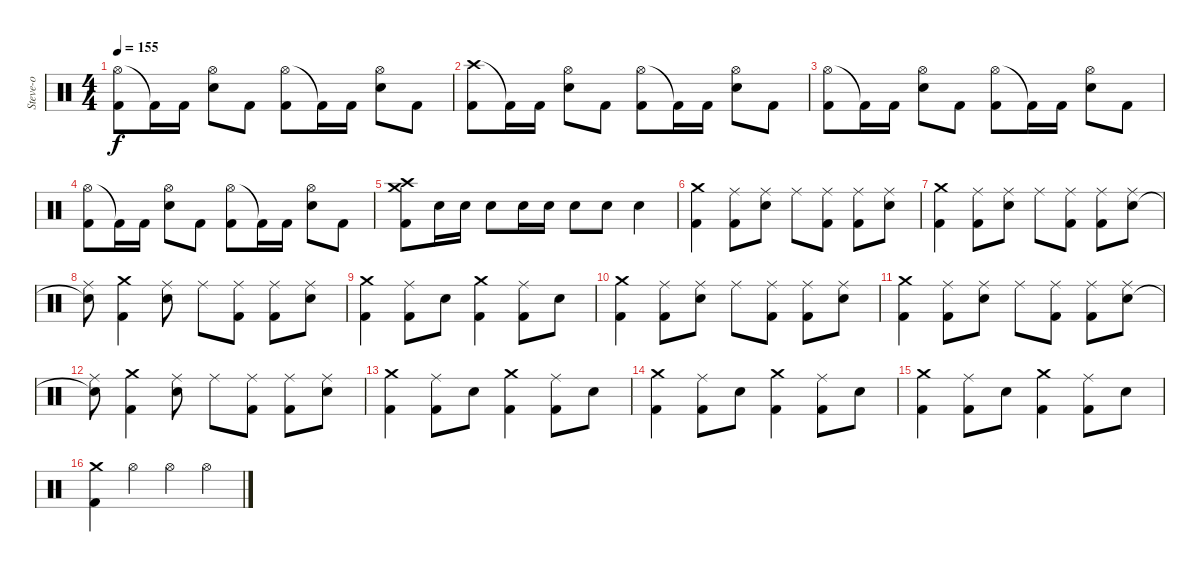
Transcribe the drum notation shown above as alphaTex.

\track ("Steve-o" "Steve-o") {instrument percussion}
\staff {score}
\articulation defaults
\ts (4 4)
\tempo 155
\clef neutral
\ks c
("Hi-Hat (open)" "Kick (hit) 2").8{dy f} "Kick (hit) 2"{t}.16 "Kick (hit) 2".16 ("Hi-Hat (open)" "Electric Snare (hit)").8 "Kick (hit) 2".8 ("Hi-Hat (open)" "Kick (hit) 2").8 "Kick (hit) 2"{t}.16 "Kick (hit) 2".16 ("Hi-Hat (open)" "Electric Snare (hit)").8 "Kick (hit) 2".8 |
("Crash high (hit)" "Kick (hit) 2").8 "Kick (hit) 2"{t}.16 "Kick (hit) 2".16 ("Hi-Hat (open)" "Electric Snare (hit)").8 "Kick (hit) 2".8 ("Hi-Hat (open)" "Kick (hit) 2").8 "Kick (hit) 2"{t}.16 "Kick (hit) 2".16 ("Hi-Hat (open)" "Electric Snare (hit)").8 "Kick (hit) 2".8 |
("Hi-Hat (open)" "Kick (hit) 2").8 "Kick (hit) 2"{t}.16 "Kick (hit) 2".16 ("Hi-Hat (open)" "Electric Snare (hit)").8 "Kick (hit) 2".8 ("Hi-Hat (open)" "Kick (hit) 2").8 "Kick (hit) 2"{t}.16 "Kick (hit) 2".16 ("Hi-Hat (open)" "Electric Snare (hit)").8 "Kick (hit) 2".8 |
("Hi-Hat (open)" "Kick (hit) 2").8 "Kick (hit) 2"{t}.16 "Kick (hit) 2".16 ("Hi-Hat (open)" "Electric Snare (hit)").8 "Kick (hit) 2".8 ("Hi-Hat (open)" "Kick (hit) 2").8 "Kick (hit) 2"{t}.16 "Kick (hit) 2".16 ("Hi-Hat (open)" "Electric Snare (hit)").8 "Kick (hit) 2".8 |
("Crash high (hit)" "Crash medium (hit)" "Kick (hit) 2").8 "Electric Snare (hit)".16 "Electric Snare (hit)".16 "Electric Snare (hit)".8 "Electric Snare (hit)".16 "Electric Snare (hit)".16 "Electric Snare (hit)".8 "Electric Snare (hit)".8 "Electric Snare (hit)".4 |
("Crash medium (hit)" "Kick (hit) 2").4 ("Ride (middle)" "Kick (hit) 2").8 ("Ride (middle)" "Electric Snare (hit)").8 "Ride (middle)".8 ("Ride (middle)" "Kick (hit) 2").8 ("Ride (middle)" "Kick (hit) 2").8 ("Ride (middle)" "Electric Snare (hit)").8 |
("Crash medium (hit)" "Kick (hit) 2").4 ("Ride (middle)" "Kick (hit) 2").8 ("Ride (middle)" "Electric Snare (hit)").8 "Ride (middle)".8 ("Ride (middle)" "Kick (hit) 2").8 ("Ride (middle)" "Kick (hit) 2").8 ("Ride (middle)" "Electric Snare (hit)").8 |
("Ride (middle)" "Snare (hit)"{t}).8 ("Crash medium (hit)" "Kick (hit) 2").4 ("Ride (middle)" "Electric Snare (hit)").8 "Ride (middle)".8 ("Ride (middle)" "Kick (hit) 2").8 ("Ride (middle)" "Kick (hit) 2").8 ("Ride (middle)" "Electric Snare (hit)").8 |
("Crash medium (hit)" "Kick (hit) 2").4 ("Ride (middle)" "Kick (hit) 2").8 "Electric Snare (hit)".8 ("Crash medium (hit)" "Kick (hit) 2").4 ("Ride (middle)" "Kick (hit) 2").8 "Electric Snare (hit)".8 |
("Crash medium (hit)" "Kick (hit) 2").4 ("Ride (middle)" "Kick (hit) 2").8 ("Ride (middle)" "Electric Snare (hit)").8 "Ride (middle)".8 ("Ride (middle)" "Kick (hit) 2").8 ("Ride (middle)" "Kick (hit) 2").8 ("Ride (middle)" "Electric Snare (hit)").8 |
("Crash medium (hit)" "Kick (hit) 2").4 ("Ride (middle)" "Kick (hit) 2").8 ("Ride (middle)" "Electric Snare (hit)").8 "Ride (middle)".8 ("Ride (middle)" "Kick (hit) 2").8 ("Ride (middle)" "Kick (hit) 2").8 ("Ride (middle)" "Electric Snare (hit)").8 |
("Ride (middle)" "Snare (hit)"{t}).8 ("Crash medium (hit)" "Kick (hit) 2").4 ("Ride (middle)" "Electric Snare (hit)").8 "Ride (middle)".8 ("Ride (middle)" "Kick (hit) 2").8 ("Ride (middle)" "Kick (hit) 2").8 ("Ride (middle)" "Electric Snare (hit)").8 |
("Crash medium (hit)" "Kick (hit) 2").4 ("Ride (middle)" "Kick (hit) 2").8 "Electric Snare (hit)".8 ("Crash medium (hit)" "Kick (hit) 2").4 ("Ride (middle)" "Kick (hit) 2").8 "Electric Snare (hit)".8 |
("Crash medium (hit)" "Kick (hit) 2").4 ("Ride (middle)" "Kick (hit) 2").8 "Electric Snare (hit)".8 ("Crash medium (hit)" "Kick (hit) 2").4 ("Ride (middle)" "Kick (hit) 2").8 "Electric Snare (hit)".8 |
("Crash medium (hit)" "Kick (hit) 2").4 ("Ride (middle)" "Kick (hit) 2").8 "Electric Snare (hit)".8 ("Crash medium (hit)" "Kick (hit) 2").4 ("Ride (middle)" "Kick (hit) 2").8 "Electric Snare (hit)".8 |
("Crash medium (hit)" "Kick (hit) 2").4 "Hi-Hat (open)".4 "Hi-Hat (open)".4 "Hi-Hat (open)".4
